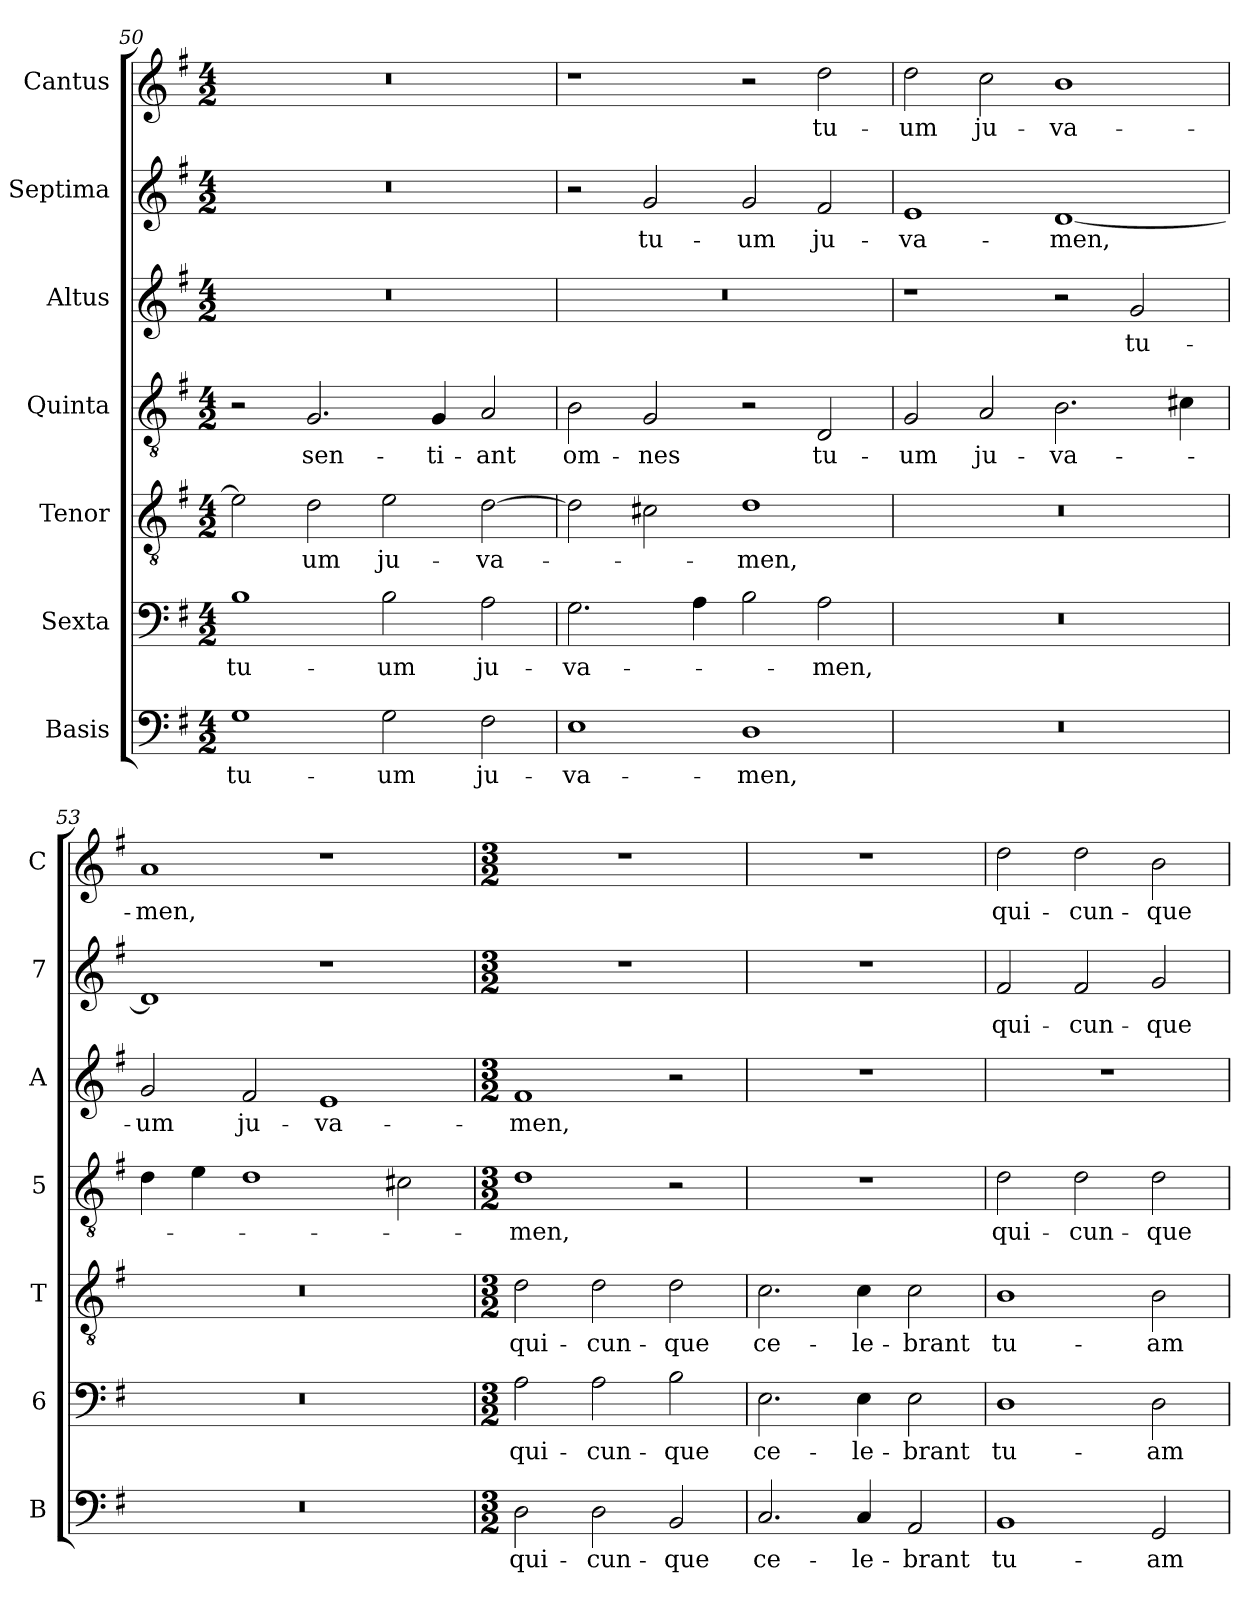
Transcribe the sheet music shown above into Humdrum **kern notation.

**kern	**text	**kern	**text	**kern	**text	**kern	**text	**kern	**text	**kern	**text	**kern	**text
*part7	*part7	*part6	*part6	*part5	*part5	*part4	*part4	*part3	*part3	*part2	*part2	*part1	*part1
*staff7	*staff7	*staff6	*staff6	*staff5	*staff5	*staff4	*staff4	*staff3	*staff3	*staff2	*staff2	*staff1	*staff1
*I"Basis	*	*I"Sexta	*	*I"Tenor	*	*I"Quinta	*	*I"Altus	*	*I"Septima	*	*I"Cantus	*
*I'B	*	*I'6	*	*I'T	*	*I'5	*	*I'A	*	*I'7	*	*I'C	*
!!LO:LB:g=z
*clefF4	*	*clefF4	*	*clefGv2	*	*clefGv2	*	*clefG2	*	*clefG2	*	*clefG2	*
*k[f#]	*	*k[f#]	*	*k[f#]	*	*k[f#]	*	*k[f#]	*	*k[f#]	*	*k[f#]	*
*G:	*	*G:	*	*G:	*	*G:	*	*G:	*	*G:	*	*G:	*
*M4/2	*	*M4/2	*	*M4/2	*	*M4/2	*	*M4/2	*	*M4/2	*	*M4/2	*
=50	=50	=50	=50	=50	=50	=50	=50	=50	=50	=50	=50	=50	=50
!	!LO:LY:b	!	!LO:LY:b	!	!	!	!	!	!	!	!	!	!
1G	tu-	1B	tu-	2e\]	.	2r	.	0r	.	0r	.	0r	.
!	!	!	!	!	!LO:LY:b	!	!LO:LY:b	!	!	!	!	!	!
.	.	.	.	2d\	-um	2.G/	sen-	.	.	.	.	.	.
!	!LO:LY:b	!	!LO:LY:b	!	!LO:LY:b	!	!	!	!	!	!	!	!
2G\	-um	2B\	-um	2e\	ju-	.	.	.	.	.	.	.	.
!	!	!	!	!	!	!	!LO:LY:b	!	!	!	!	!	!
.	.	.	.	.	.	4G/	-ti-	.	.	.	.	.	.
!	!LO:LY:b	!	!LO:LY:b	!	!LO:LY:b	!	!LO:LY:b	!	!	!	!	!	!
2F#\	ju-	2A\	ju-	[2d\	-va-	2A/	-ant	.	.	.	.	.	.
=51	=51	=51	=51	=51	=51	=51	=51	=51	=51	=51	=51	=51	=51
!	!LO:LY:b	!	!LO:LY:b	!	!	!	!LO:LY:b	!	!	!	!	!	!
1E	-va-	2.G\	-va-	2d\]	.	2B\	om-	0r	.	2r	.	1r	.
!	!	!	!	!	!	!	!LO:LY:b	!	!	!	!LO:LY:b	!	!
.	.	.	.	2c#X\	.	2G/	-nes	.	.	2g/	tu-	.	.
.	.	4A\	.	.	.	.	.	.	.	.	.	.	.
!	!LO:LY:b	!	!	!	!LO:LY:b	!	!	!	!	!	!LO:LY:b	!	!
1D	-men,	2B\	.	1d	-men,	2r	.	.	.	2g/	-um	2r	.
!	!	!	!LO:LY:b	!	!	!	!LO:LY:b	!	!	!	!LO:LY:b	!	!LO:LY:b
.	.	2A\	-men,	.	.	2D/	tu-	.	.	2f#/	ju-	2dd\	tu-
=52	=52	=52	=52	=52	=52	=52	=52	=52	=52	=52	=52	=52	=52
!	!	!	!	!	!	!	!LO:LY:b	!	!	!	!LO:LY:b	!	!LO:LY:b
0r	.	0r	.	0r	.	2G/	-um	1r	.	1e	-va-	2dd\	-um
!	!	!	!	!	!	!	!LO:LY:b	!	!	!	!	!	!LO:LY:b
.	.	.	.	.	.	2A/	ju-	.	.	.	.	2cc\	ju-
!	!	!	!	!	!	!	!LO:LY:b	!	!	!	!LO:LY:b	!	!LO:LY:b
.	.	.	.	.	.	2.B\	-va-	2r	.	[1d	-men,	1b	-va-
!	!	!	!	!	!	!	!	!	!LO:LY:b	!	!	!	!
.	.	.	.	.	.	.	.	2g/	tu-	.	.	.	.
.	.	.	.	.	.	4c#X\	.	.	.	.	.	.	.
=53	=53	=53	=53	=53	=53	=53	=53	=53	=53	=53	=53	=53	=53
!	!	!	!	!	!	!	!	!	!LO:LY:b	!	!	!	!LO:LY:b
0r	.	0r	.	0r	.	4d\	.	2g/	-um	1d]	.	1a	-men,
.	.	.	.	.	.	4e\	.	.	.	.	.	.	.
!	!	!	!	!	!	!	!	!	!LO:LY:b	!	!	!	!
.	.	.	.	.	.	1d	.	2f#/	ju-	.	.	.	.
!	!	!	!	!	!	!	!	!	!LO:LY:b	!	!	!	!
.	.	.	.	.	.	.	.	1e	-va-	1r	.	1r	.
.	.	.	.	.	.	2c#X\	.	.	.	.	.	.	.
=54	=54	=54	=54	=54	=54	=54	=54	=54	=54	=54	=54	=54	=54
*M3/2	*	*M3/2	*	*M3/2	*	*M3/2	*	*M3/2	*	*M3/2	*	*M3/2	*
!	!LO:LY:b	!	!LO:LY:b	!	!LO:LY:b	!	!LO:LY:b	!	!LO:LY:b	!	!	!	!
2D\	qui-	2A\	qui-	2d\	qui-	1d	-men,	1f#	-men,	1.r	.	1.r	.
!	!LO:LY:b	!	!LO:LY:b	!	!LO:LY:b	!	!	!	!	!	!	!	!
2D\	-cun-	2A\	-cun-	2d\	-cun-	.	.	.	.	.	.	.	.
!	!LO:LY:b	!	!LO:LY:b	!	!LO:LY:b	!	!	!	!	!	!	!	!
2BB/	-que	2B\	-que	2d\	-que	2r	.	2r	.	.	.	.	.
!!LO:PB:g=z
=55	=55	=55	=55	=55	=55	=55	=55	=55	=55	=55	=55	=55	=55
!	!LO:LY:b	!	!LO:LY:b	!	!LO:LY:b	!	!	!	!	!	!	!	!
2.C/	ce-	2.E\	ce-	2.c\	ce-	1.r	.	1.r	.	1.r	.	1.r	.
!	!LO:LY:b	!	!LO:LY:b	!	!LO:LY:b	!	!	!	!	!	!	!	!
4C/	-le-	4E\	-le-	4c\	-le-	.	.	.	.	.	.	.	.
!	!LO:LY:b	!	!LO:LY:b	!	!LO:LY:b	!	!	!	!	!	!	!	!
2AA/	-brant	2E\	-brant	2c\	-brant	.	.	.	.	.	.	.	.
=56	=56	=56	=56	=56	=56	=56	=56	=56	=56	=56	=56	=56	=56
!	!LO:LY:b	!	!LO:LY:b	!	!LO:LY:b	!	!LO:LY:b	!	!	!	!LO:LY:b	!	!LO:LY:b
1BB	tu-	1D	tu-	1B	tu-	2d\	qui-	1.r	.	2f#/	qui-	2dd\	qui-
!	!	!	!	!	!	!	!LO:LY:b	!	!	!	!LO:LY:b	!	!LO:LY:b
.	.	.	.	.	.	2d\	-cun-	.	.	2f#/	-cun-	2dd\	-cun-
!	!LO:LY:b	!	!LO:LY:b	!	!LO:LY:b	!	!LO:LY:b	!	!	!	!LO:LY:b	!	!LO:LY:b
2GG/	-am	2D\	-am	2B\	-am	2d\	-que	.	.	2g/	-que	2b\	-que
=	=	=	=	=	=	=	=	=	=	=	=	=	=
*-	*-	*-	*-	*-	*-	*-	*-	*-	*-	*-	*-	*-	*-
